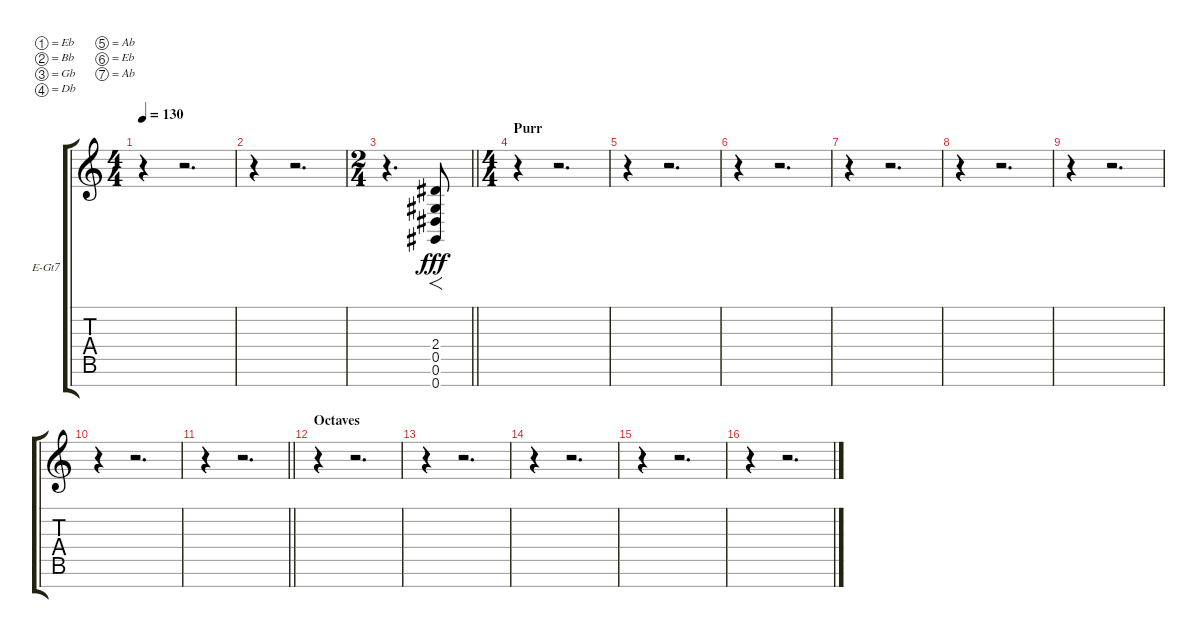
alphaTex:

\bracketExtendMode groupsimilarinstruments
\firstSystemTrackNameOrientation horizontal
\otherSystemsTrackNameOrientation horizontal
\track ("M" "E-Gt7") {instrument distortionguitar}
\staff {score tabs}
\tuning (Eb4 Bb3 Gb3 Db3 Ab2 Eb2 Ab1)
\ts (4 4)
\tempo 130
\clef g2
\ks c
r.4{dy fff} r.2{d} |
r.4 r.2{d} |
\ts (2 4)
\beaming (8 2 2)
\barLineRight lightlight
r.4{d} (2.4 0.5 0.6 0.7).8{f} |
\ts (4 4)
\beaming (8 2 2 2 2)
\section ("" "Purr")
r.4 r.2{d} |
r.4 r.2{d} |
r.4 r.2{d} |
r.4 r.2{d} |
r.4 r.2{d} |
r.4 r.2{d} |
r.4 r.2{d} |
\barLineRight lightlight
r.4 r.2{d} |
\section ("" "Octaves")
r.4 r.2{d} |
r.4 r.2{d} |
r.4 r.2{d} |
r.4 r.2{d} |
r.4 r.2{d}
